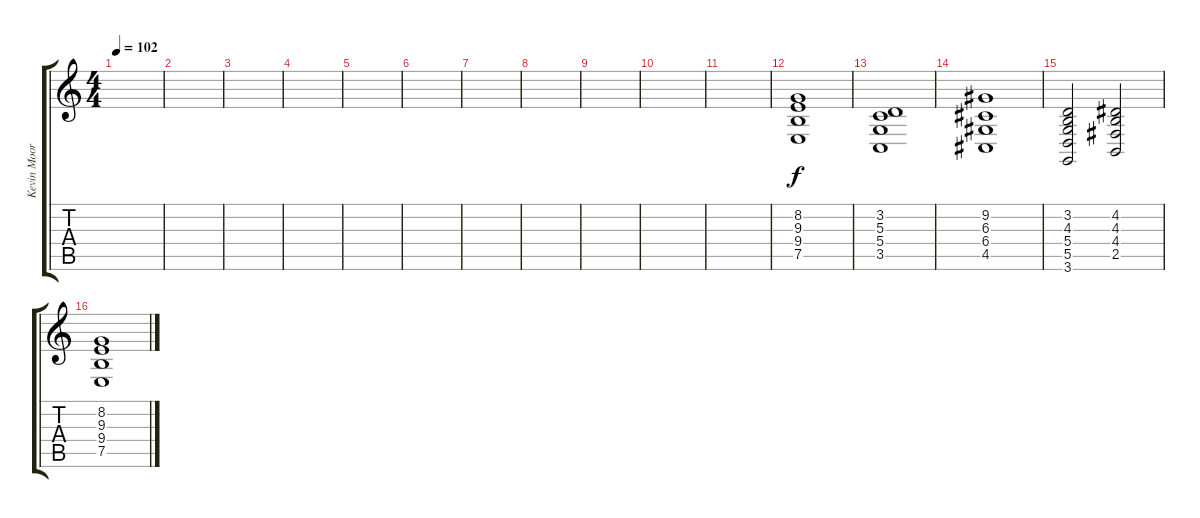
\track ("Kevin Moore Keyboard Back Channel" "Kevin Moor") {instrument pad1newage}
\staff {score tabs}
\tuning (E4 B3 G3 D3 A2 E2) {hide}
\ts (4 4)
\tempo 102
\clef g2
\ks c
|
|
|
|
|
|
|
|
|
|
|
(8.2 9.3 9.4 7.5).1{instrument stringensemble1} |
(3.2 5.3 5.4 3.5).1 |
(9.2 6.3 6.4 4.5).1 |
(3.2 4.3 5.4 5.5 3.6).2 (4.2 4.3 4.4 2.5).2 |
(8.2 9.3 9.4 7.5).1
